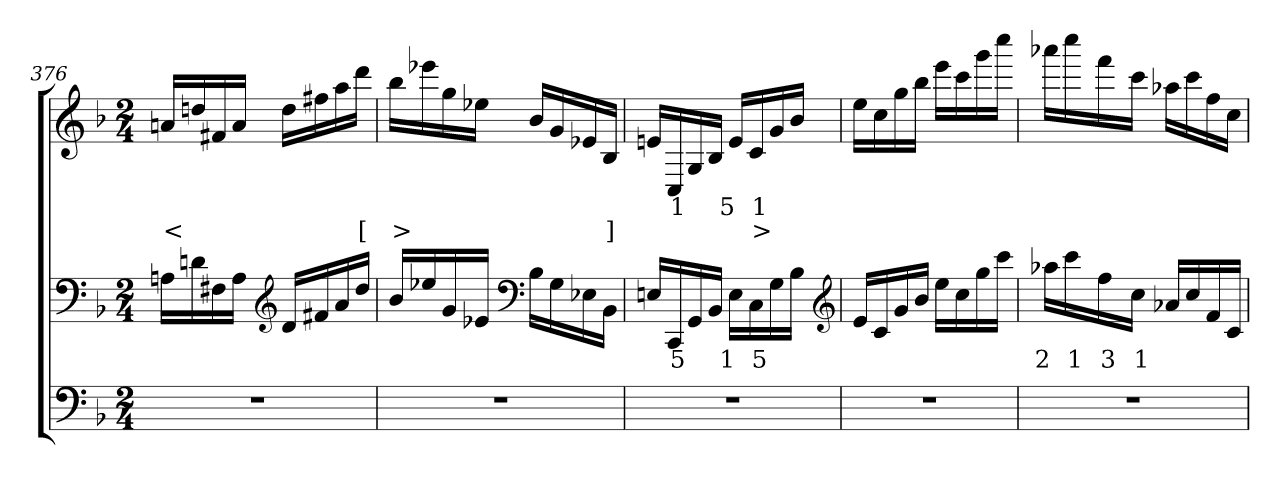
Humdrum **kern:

**kern	**kern	**text	**kern	**text	**text
*part3	*part2	*part2	*part1	*part1	*part1
*staff3	*staff2	*staff2	*staff1	*staff1	*staff1
*clefF4	*clefF4	*	*clefG2	*	*
*k[b-]	*k[b-]	*	*k[b-]	*	*
*M2/4	*M2/4	*	*M2/4	*	*
=376	=376	=376	=376	=376	=376
2r	16AnLL	.	16anLL	.	<
.	16dn	.	16ddn	.	.
.	16F#X	.	16f#X	.	.
.	16AJJ	.	16aJJ	.	.
*	*clefG2	*	*	*	*
.	16dLL	.	16ddLL	.	.
.	16f#	.	16ff#	.	.
.	16a	.	16aa	.	.
.	16ddJJ	.	16dddJJ	.	[
=377	=377	=377	=377	=377	=377
2r	16b-LL	.	16bb-LL	.	>
.	16ee-X	.	16eee-X	.	.
.	16g	.	16gg	.	.
.	16e-JJ	.	16ee-JJ	.	.
*	*clefF4	*	*	*	*
.	16B-LL	.	16b-LL	.	.
.	16G	.	16g	.	.
.	16E-	.	16e-	.	.
.	16BB-JJ	.	16B-JJ	.	]
=378	=378	=378	=378	=378	=378
2r	16EnLL	.	16en\LL	.	.
.	16CC	5	16C/	1	.
.	16GG	.	16G/	.	.
.	16BB-JJ	.	16B-/JJ	.	.
.	16ELL	1	16eLL	5	.
.	16C	5	16c	1	>
.	16G	.	16g	.	.
.	16B-JJ	.	16b-JJ	.	.
*	*clefG2	*	*	*	*
=379	=379	=379	=379	=379	=379
2r	16eLL	.	16eeLL	.	.
.	16c	.	16cc	.	.
.	16g	.	16gg	.	.
.	16b-JJ	.	16bb-JJ	.	.
.	16eeLL	.	16eeeLL	.	.
.	16cc	.	16ccc	.	.
.	16gg	.	16ggg	.	.
.	16cccJJ	.	16ccccJJ	.	.
=380	=380	=380	=380	=380	=380
2r	16aa-XLL	2	16aaa-XLL	.	.
.	16ccc	1	16cccc	.	.
.	16ff	3	16fff	.	.
.	16ccJJ	1	16cccJJ	.	.
.	16a-LL	.	16aa-LL	.	.
.	16cc	.	16ccc	.	.
.	16f	.	16ff	.	.
.	16cJJ	.	16ccJJ	.	.
=	=	=	=	=	=
*-	*-	*-	*-	*-	*-
